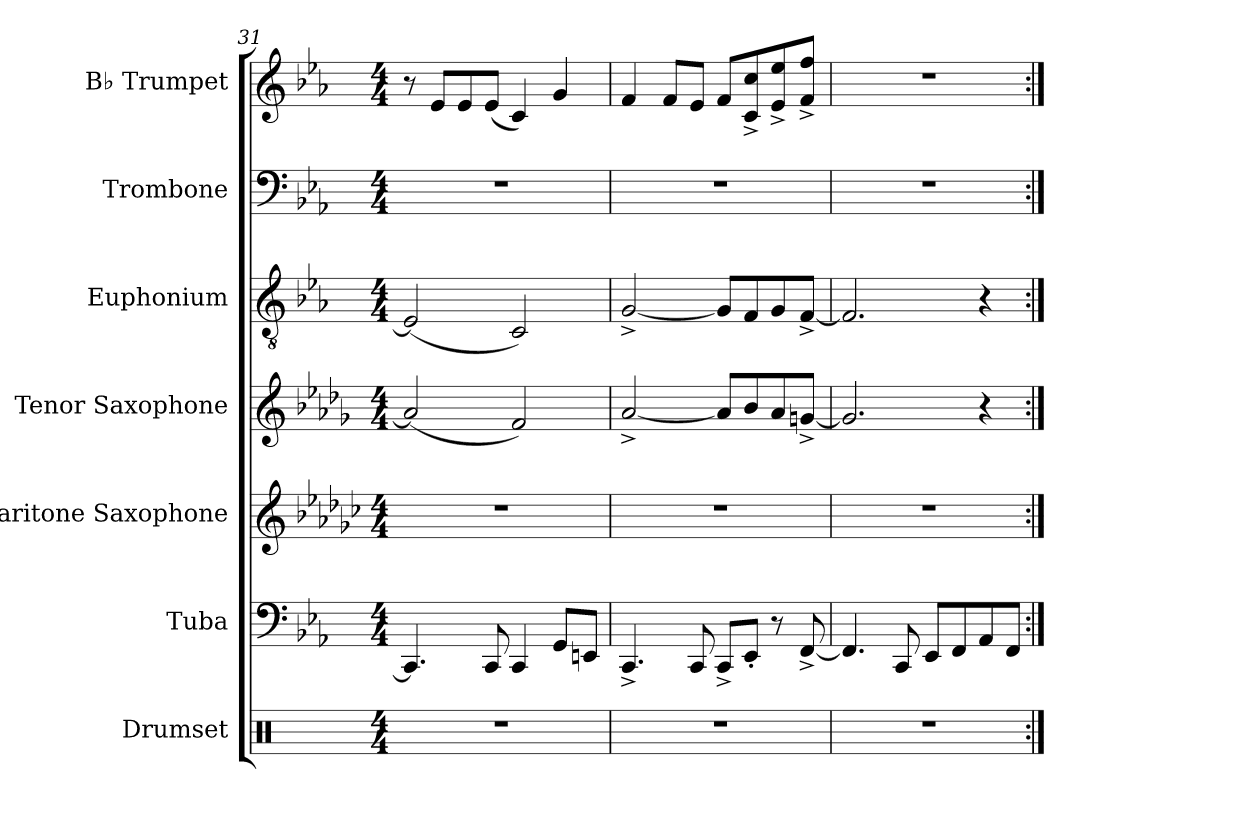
**kern	**kern	**kern	**kern	**kern	**kern	**kern
*part7	*part6	*part5	*part4	*part3	*part2	*part1
*staff7	*staff6	*staff5	*staff4	*staff3	*staff2	*staff1
*I"Drumset	*I"Tuba	*I"Baritone Saxophone	*I"Tenor Saxophone	*I"Euphonium	*I"Trombone	*I"B♭ Trumpet
*I'D. Set	*I'Tba.	*I'Bar. Sax.	*I'T. Sax.	*I'Eu.	*I'Tbn.	*I'B♭ Tpt.
*clefX	*clefF4	*clefG2	*clefG2	*clefGv2	*clefF4	*clefG2
*	*	*ITrd12c21	*ITrd8c14	*ITrd1c2	*	*ITrd1c2
*k[]	*k[b-e-a-]	*k[b-e-a-d-g-c-]	*k[b-e-a-d-g-]	*k[b-e-a-d-g-]	*k[b-e-a-]	*k[b-e-a-d-g-]
*M4/4	*M4/4	*M4/4	*M4/4	*M4/4	*M4/4	*M4/4
=31	=31	=31	=31	=31	=31	=31
1r	4.CC]	1r	(>2A-]	(<2D-]	1r	8r
.	.	.	.	.	.	8d-L
.	.	.	.	.	.	8d-
.	8CC	.	.	.	.	(<8d-J
.	4CC	.	2F)	2BB-)	.	4B-)
.	8GGL	.	.	.	.	4f
.	8EEnJ	.	.	.	.	.
=32	=32	=32	=32	=32	=32	=32
1r	4.CC^	1r	[2A-^	[2F^	1r	4e-
.	.	.	.	.	.	8e-L
.	8CC	.	.	.	.	8d-J
.	8CC^L	.	8A-L]	8FL]	.	8e-L
.	8EE-'J	.	8B-	8E-	.	8B-^ 8b-^
.	8r	.	8A-	8F	.	8d-^ 8dd-^
.	[8FF^	.	[8Gn^J	[8E-^J	.	8e-^ 8ee-^J
=33	=33	=33	=33	=33	=33	=33
1r	4.FF]	1r	2.G]	2.E-]	1r	1r
.	8CC	.	.	.	.	.
.	8EE-L	.	.	.	.	.
.	8FF	.	.	.	.	.
.	8AA-	.	4r	4r	.	.
.	8FFJ	.	.	.	.	.
=:|!	=:|!	=:|!	=:|!	=:|!	=:|!	=:|!
*-	*-	*-	*-	*-	*-	*-
